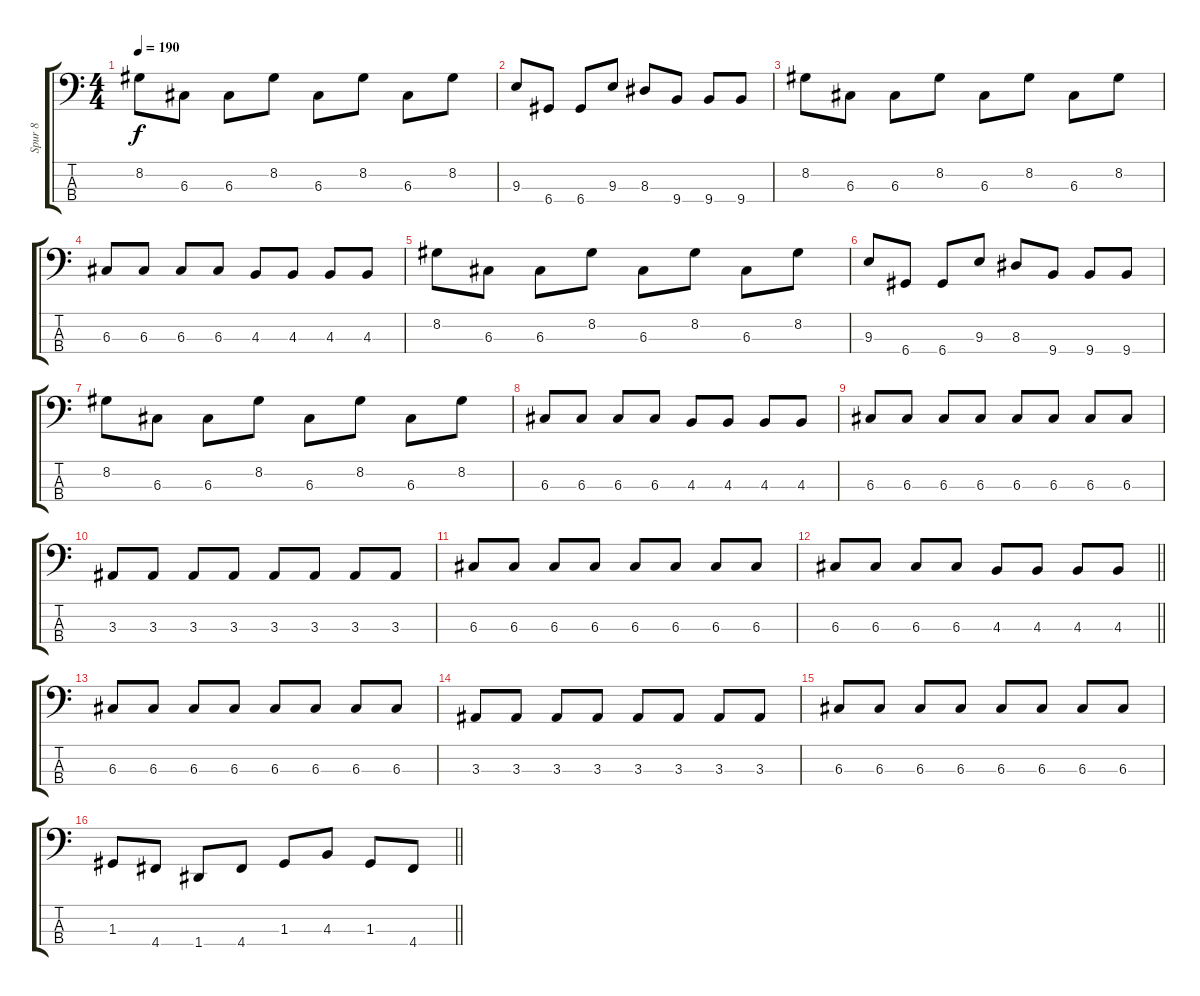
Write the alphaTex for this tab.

\track ("Spur 8" "Spur 8") {instrument electricbassfinger}
\staff {score tabs}
\tuning (F2 C2 G1 D1) {hide}
\ts (4 4)
\tempo 190
\clef f4
\ks c
8.2.8{dy f} 6.3.8 6.3.8 8.2.8 6.3.8 8.2.8 6.3.8 8.2.8 |
9.3.8 6.4.8 6.4.8 9.3.8 8.3.8 9.4.8 9.4.8 9.4.8 |
8.2.8 6.3.8 6.3.8 8.2.8 6.3.8 8.2.8 6.3.8 8.2.8 |
6.3.8 6.3.8 6.3.8 6.3.8 4.3.8 4.3.8 4.3.8 4.3.8 |
8.2.8 6.3.8 6.3.8 8.2.8 6.3.8 8.2.8 6.3.8 8.2.8 |
9.3.8 6.4.8 6.4.8 9.3.8 8.3.8 9.4.8 9.4.8 9.4.8 |
8.2.8 6.3.8 6.3.8 8.2.8 6.3.8 8.2.8 6.3.8 8.2.8 |
6.3.8 6.3.8 6.3.8 6.3.8 4.3.8 4.3.8 4.3.8 4.3.8 |
6.3.8 6.3.8 6.3.8 6.3.8 6.3.8 6.3.8 6.3.8 6.3.8 |
3.3.8 3.3.8 3.3.8 3.3.8 3.3.8 3.3.8 3.3.8 3.3.8 |
6.3.8 6.3.8 6.3.8 6.3.8 6.3.8 6.3.8 6.3.8 6.3.8 |
\barLineRight lightlight
6.3.8 6.3.8 6.3.8 6.3.8 4.3.8 4.3.8 4.3.8 4.3.8 |
6.3.8 6.3.8 6.3.8 6.3.8 6.3.8 6.3.8 6.3.8 6.3.8 |
3.3.8 3.3.8 3.3.8 3.3.8 3.3.8 3.3.8 3.3.8 3.3.8 |
6.3.8 6.3.8 6.3.8 6.3.8 6.3.8 6.3.8 6.3.8 6.3.8 |
\barLineRight lightlight
1.3.8 4.4.8 1.4.8 4.4.8 1.3.8 4.3.8 1.3.8 4.4.8
